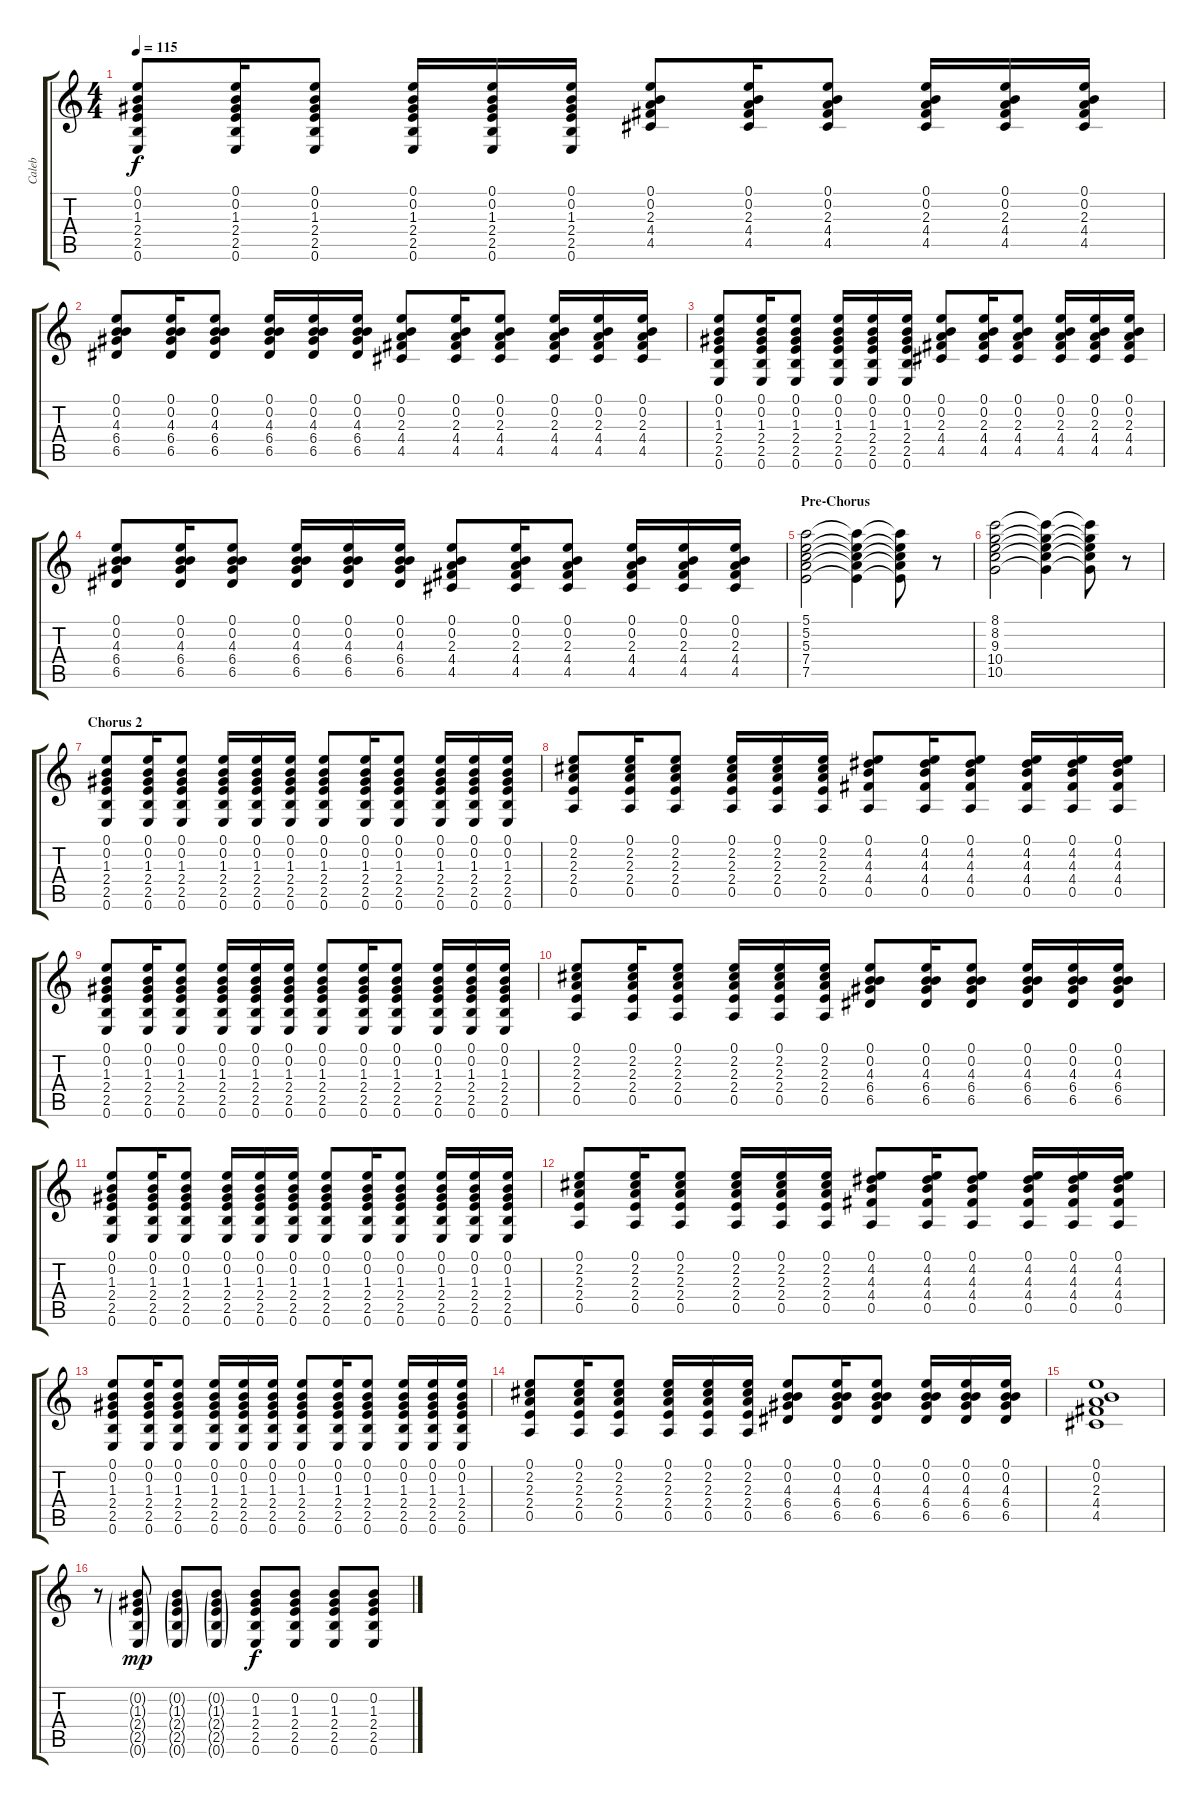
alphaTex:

\track ("Caleb" "Caleb") {instrument electricguitarclean}
\staff {score tabs}
\tuning (E4 B3 G3 D3 A2 E2) {hide}
\ts (4 4)
\tempo 115
\clef g2
\ks c
(0.1 0.2 1.3 2.4 2.5 0.6).8{dy f} (0.1 0.2 1.3 2.4 2.5 0.6).16 (0.1 0.2 1.3 2.4 2.5 0.6).8 (0.1 0.2 1.3 2.4 2.5 0.6).16 (0.1 0.2 1.3 2.4 2.5 0.6).16 (0.1 0.2 1.3 2.4 2.5 0.6).16 (0.1 0.2 2.3 4.4 4.5).8 (0.1 0.2 2.3 4.4 4.5).16 (0.1 0.2 2.3 4.4 4.5).8 (0.1 0.2 2.3 4.4 4.5).16 (0.1 0.2 2.3 4.4 4.5).16 (0.1 0.2 2.3 4.4 4.5).16 |
(0.1 0.2 4.3 6.4 6.5).8 (0.1 0.2 4.3 6.4 6.5).16 (0.1 0.2 4.3 6.4 6.5).8 (0.1 0.2 4.3 6.4 6.5).16 (0.1 0.2 4.3 6.4 6.5).16 (0.1 0.2 4.3 6.4 6.5).16 (0.1 0.2 2.3 4.4 4.5).8 (0.1 0.2 2.3 4.4 4.5).16 (0.1 0.2 2.3 4.4 4.5).8 (0.1 0.2 2.3 4.4 4.5).16 (0.1 0.2 2.3 4.4 4.5).16 (0.1 0.2 2.3 4.4 4.5).16 |
(0.1 0.2 1.3 2.4 2.5 0.6).8 (0.1 0.2 1.3 2.4 2.5 0.6).16 (0.1 0.2 1.3 2.4 2.5 0.6).8 (0.1 0.2 1.3 2.4 2.5 0.6).16 (0.1 0.2 1.3 2.4 2.5 0.6).16 (0.1 0.2 1.3 2.4 2.5 0.6).16 (0.1 0.2 2.3 4.4 4.5).8 (0.1 0.2 2.3 4.4 4.5).16 (0.1 0.2 2.3 4.4 4.5).8 (0.1 0.2 2.3 4.4 4.5).16 (0.1 0.2 2.3 4.4 4.5).16 (0.1 0.2 2.3 4.4 4.5).16 |
(0.1 0.2 4.3 6.4 6.5).8 (0.1 0.2 4.3 6.4 6.5).16 (0.1 0.2 4.3 6.4 6.5).8 (0.1 0.2 4.3 6.4 6.5).16 (0.1 0.2 4.3 6.4 6.5).16 (0.1 0.2 4.3 6.4 6.5).16 (0.1 0.2 2.3 4.4 4.5).8 (0.1 0.2 2.3 4.4 4.5).16 (0.1 0.2 2.3 4.4 4.5).8 (0.1 0.2 2.3 4.4 4.5).16 (0.1 0.2 2.3 4.4 4.5).16 (0.1 0.2 2.3 4.4 4.5).16 |
\section ("" "Pre-Chorus")
(5.1 5.2 5.3 7.4 7.5).2{volume 12} (5.1{t} 5.2{t} 5.3{t} 7.4{t} 7.5{t}).4 (5.1{t} 5.2{t} 5.3{t} 7.4{t} 7.5{t}).8 r.8 |
(8.1 8.2 9.3 10.4 10.5).2 (8.1{t} 8.2{t} 9.3{t} 10.4{t} 10.5{t}).4 (8.1{t} 8.2{t} 9.3{t} 10.4{t} 10.5{t}).8 r.8 |
\section ("" "Chorus 2")
(0.1 0.2 1.3 2.4 2.5 0.6).8 (0.1 0.2 1.3 2.4 2.5 0.6).16 (0.1 0.2 1.3 2.4 2.5 0.6).8 (0.1 0.2 1.3 2.4 2.5 0.6).16 (0.1 0.2 1.3 2.4 2.5 0.6).16 (0.1 0.2 1.3 2.4 2.5 0.6).16 (0.1 0.2 1.3 2.4 2.5 0.6).8 (0.1 0.2 1.3 2.4 2.5 0.6).16 (0.1 0.2 1.3 2.4 2.5 0.6).8 (0.1 0.2 1.3 2.4 2.5 0.6).16 (0.1 0.2 1.3 2.4 2.5 0.6).16 (0.1 0.2 1.3 2.4 2.5 0.6).16 |
(0.1 2.2 2.3 2.4 0.5).8 (0.1 2.2 2.3 2.4 0.5).16 (0.1 2.2 2.3 2.4 0.5).8 (0.1 2.2 2.3 2.4 0.5).16 (0.1 2.2 2.3 2.4 0.5).16 (0.1 2.2 2.3 2.4 0.5).16 (0.1 4.2 4.3 4.4 0.5).8 (0.1 4.2 4.3 4.4 0.5).16 (0.1 4.2 4.3 4.4 0.5).8 (0.1 4.2 4.3 4.4 0.5).16 (0.1 4.2 4.3 4.4 0.5).16 (0.1 4.2 4.3 4.4 0.5).16 |
(0.1 0.2 1.3 2.4 2.5 0.6).8 (0.1 0.2 1.3 2.4 2.5 0.6).16 (0.1 0.2 1.3 2.4 2.5 0.6).8 (0.1 0.2 1.3 2.4 2.5 0.6).16 (0.1 0.2 1.3 2.4 2.5 0.6).16 (0.1 0.2 1.3 2.4 2.5 0.6).16 (0.1 0.2 1.3 2.4 2.5 0.6).8 (0.1 0.2 1.3 2.4 2.5 0.6).16 (0.1 0.2 1.3 2.4 2.5 0.6).8 (0.1 0.2 1.3 2.4 2.5 0.6).16 (0.1 0.2 1.3 2.4 2.5 0.6).16 (0.1 0.2 1.3 2.4 2.5 0.6).16 |
(0.1 2.2 2.3 2.4 0.5).8 (0.1 2.2 2.3 2.4 0.5).16 (0.1 2.2 2.3 2.4 0.5).8 (0.1 2.2 2.3 2.4 0.5).16 (0.1 2.2 2.3 2.4 0.5).16 (0.1 2.2 2.3 2.4 0.5).16 (0.1 0.2 4.3 6.4 6.5).8 (0.1 0.2 4.3 6.4 6.5).16 (0.1 0.2 4.3 6.4 6.5).8 (0.1 0.2 4.3 6.4 6.5).16 (0.1 0.2 4.3 6.4 6.5).16 (0.1 0.2 4.3 6.4 6.5).16 |
(0.1 0.2 1.3 2.4 2.5 0.6).8 (0.1 0.2 1.3 2.4 2.5 0.6).16 (0.1 0.2 1.3 2.4 2.5 0.6).8 (0.1 0.2 1.3 2.4 2.5 0.6).16 (0.1 0.2 1.3 2.4 2.5 0.6).16 (0.1 0.2 1.3 2.4 2.5 0.6).16 (0.1 0.2 1.3 2.4 2.5 0.6).8 (0.1 0.2 1.3 2.4 2.5 0.6).16 (0.1 0.2 1.3 2.4 2.5 0.6).8 (0.1 0.2 1.3 2.4 2.5 0.6).16 (0.1 0.2 1.3 2.4 2.5 0.6).16 (0.1 0.2 1.3 2.4 2.5 0.6).16 |
(0.1 2.2 2.3 2.4 0.5).8 (0.1 2.2 2.3 2.4 0.5).16 (0.1 2.2 2.3 2.4 0.5).8 (0.1 2.2 2.3 2.4 0.5).16 (0.1 2.2 2.3 2.4 0.5).16 (0.1 2.2 2.3 2.4 0.5).16 (0.1 4.2 4.3 4.4 0.5).8 (0.1 4.2 4.3 4.4 0.5).16 (0.1 4.2 4.3 4.4 0.5).8 (0.1 4.2 4.3 4.4 0.5).16 (0.1 4.2 4.3 4.4 0.5).16 (0.1 4.2 4.3 4.4 0.5).16 |
(0.1 0.2 1.3 2.4 2.5 0.6).8 (0.1 0.2 1.3 2.4 2.5 0.6).16 (0.1 0.2 1.3 2.4 2.5 0.6).8 (0.1 0.2 1.3 2.4 2.5 0.6).16 (0.1 0.2 1.3 2.4 2.5 0.6).16 (0.1 0.2 1.3 2.4 2.5 0.6).16 (0.1 0.2 1.3 2.4 2.5 0.6).8 (0.1 0.2 1.3 2.4 2.5 0.6).16 (0.1 0.2 1.3 2.4 2.5 0.6).8 (0.1 0.2 1.3 2.4 2.5 0.6).16 (0.1 0.2 1.3 2.4 2.5 0.6).16 (0.1 0.2 1.3 2.4 2.5 0.6).16 |
(0.1 2.2 2.3 2.4 0.5).8 (0.1 2.2 2.3 2.4 0.5).16 (0.1 2.2 2.3 2.4 0.5).8 (0.1 2.2 2.3 2.4 0.5).16 (0.1 2.2 2.3 2.4 0.5).16 (0.1 2.2 2.3 2.4 0.5).16 (0.1 0.2 4.3 6.4 6.5).8 (0.1 0.2 4.3 6.4 6.5).16 (0.1 0.2 4.3 6.4 6.5).8 (0.1 0.2 4.3 6.4 6.5).16 (0.1 0.2 4.3 6.4 6.5).16 (0.1 0.2 4.3 6.4 6.5).16 |
(0.1 0.2 2.3 4.4 4.5).1 |
r.8 (0.2{g} 1.3{g} 2.4{g} 2.5{g} 0.6{g}).8{dy mp volume 9 instrument distortionguitar} (0.2{g} 1.3{g} 2.4{g} 2.5{g} 0.6{g}).8 (0.2{g} 1.3{g} 2.4{g} 2.5{g} 0.6{g}).8 (0.2 1.3 2.4 2.5 0.6).8{dy f} (0.2 1.3 2.4 2.5 0.6).8 (0.2 1.3 2.4 2.5 0.6).8 (0.2 1.3 2.4 2.5 0.6).8
